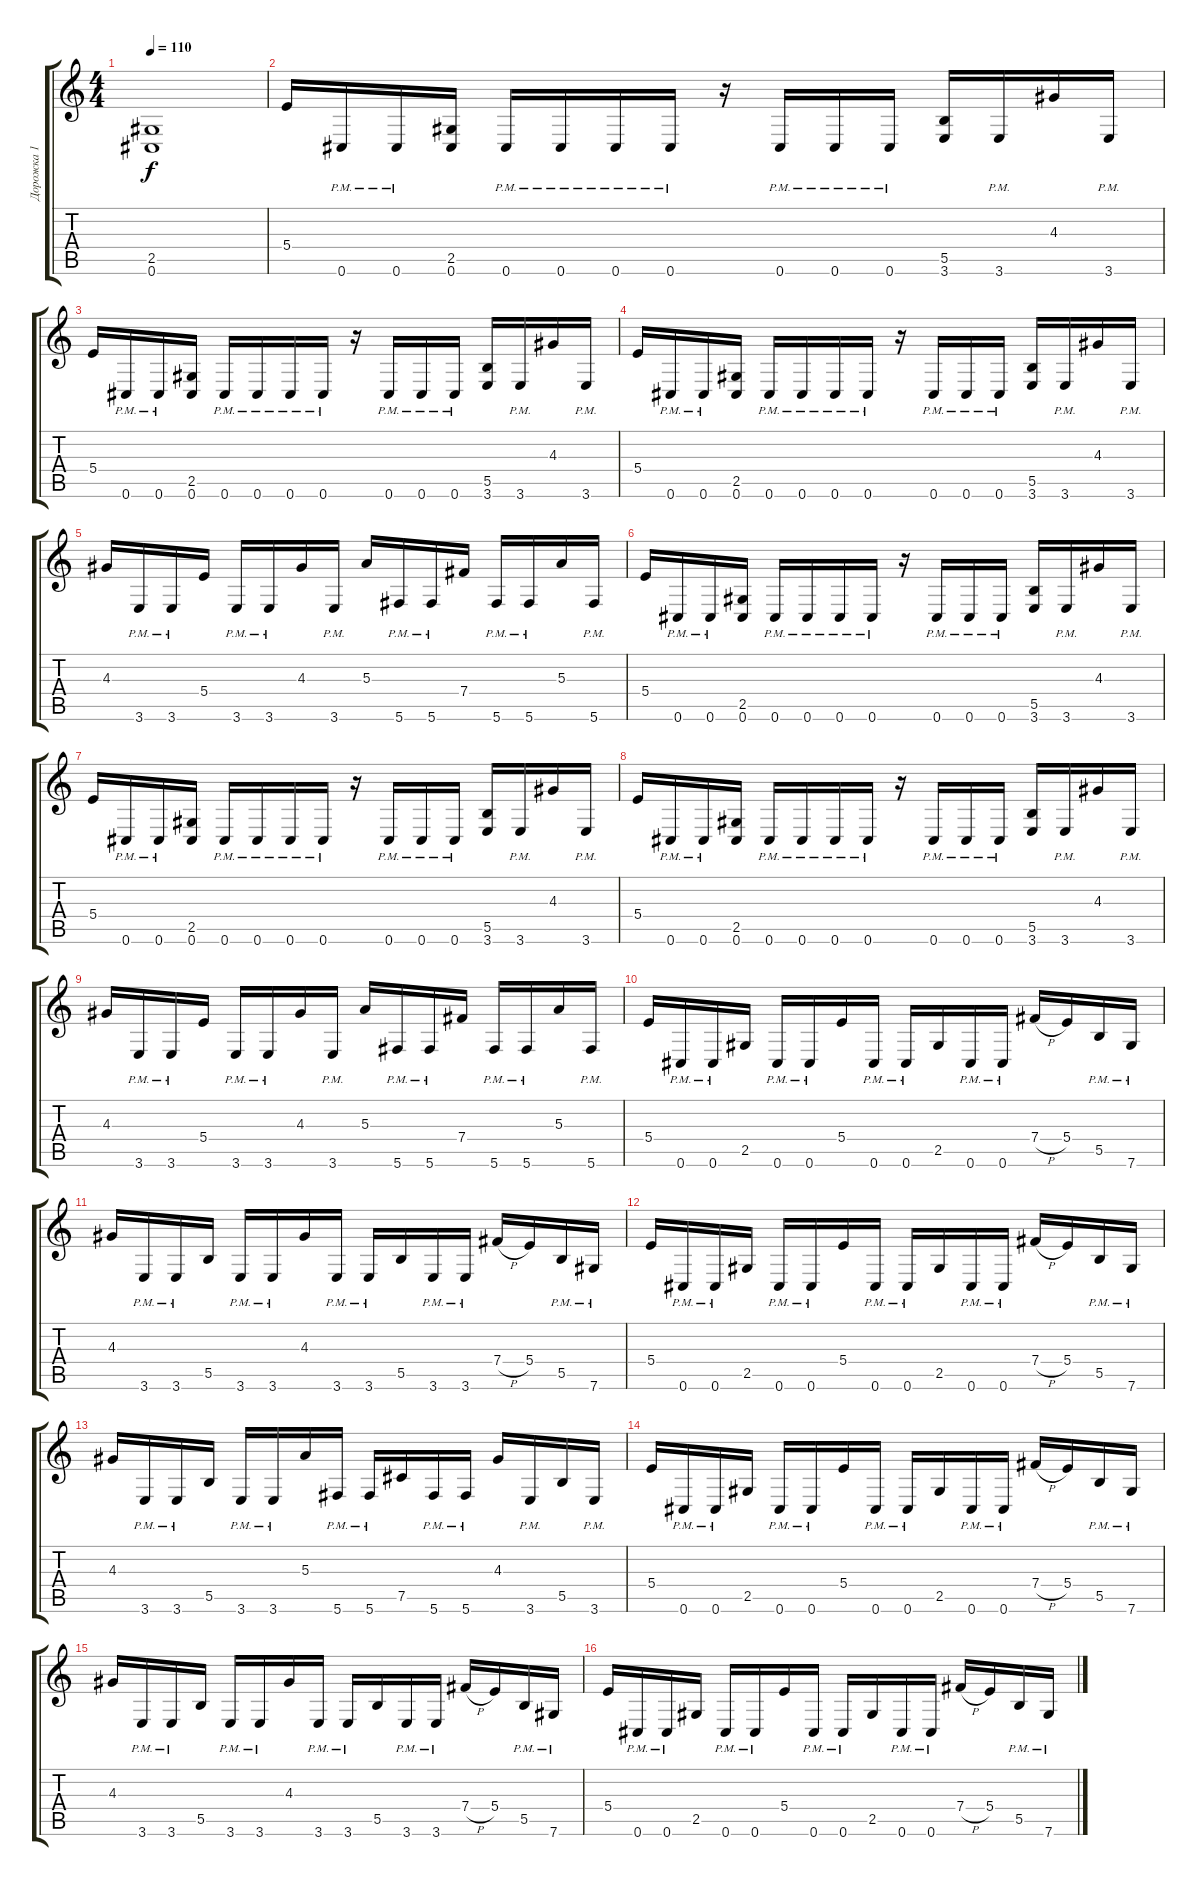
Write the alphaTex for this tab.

\track ("Дорожка 1" "Дорожка 1") {instrument distortionguitar}
\staff {score tabs}
\tuning (Db4 Ab3 E3 B2 Gb2 Db2) {hide}
\ts (4 4)
\tempo 110
\clef g2
\ks c
(2.5 0.6).1{dy f} |
5.4.16 0.6{pm}.16 0.6{pm}.16 (2.5 0.6).16 0.6{pm}.16 0.6{pm}.16 0.6{pm}.16 0.6{pm}.16 r.16 0.6{pm}.16 0.6{pm}.16 0.6{pm}.16 (5.5 3.6).16 3.6{pm}.16 4.3.16 3.6{pm}.16 |
5.4.16 0.6{pm}.16 0.6{pm}.16 (2.5 0.6).16 0.6{pm}.16 0.6{pm}.16 0.6{pm}.16 0.6{pm}.16 r.16 0.6{pm}.16 0.6{pm}.16 0.6{pm}.16 (5.5 3.6).16 3.6{pm}.16 4.3.16 3.6{pm}.16 |
5.4.16 0.6{pm}.16 0.6{pm}.16 (2.5 0.6).16 0.6{pm}.16 0.6{pm}.16 0.6{pm}.16 0.6{pm}.16 r.16 0.6{pm}.16 0.6{pm}.16 0.6{pm}.16 (5.5 3.6).16 3.6{pm}.16 4.3.16 3.6{pm}.16 |
4.3.16 3.6{pm}.16 3.6{pm}.16 5.4.16 3.6{pm}.16 3.6{pm}.16 4.3.16 3.6{pm}.16 5.3.16 5.6{pm}.16 5.6{pm}.16 7.4.16 5.6{pm}.16 5.6{pm}.16 5.3.16 5.6{pm}.16 |
5.4.16 0.6{pm}.16 0.6{pm}.16 (2.5 0.6).16 0.6{pm}.16 0.6{pm}.16 0.6{pm}.16 0.6{pm}.16 r.16 0.6{pm}.16 0.6{pm}.16 0.6{pm}.16 (5.5 3.6).16 3.6{pm}.16 4.3.16 3.6{pm}.16 |
5.4.16 0.6{pm}.16 0.6{pm}.16 (2.5 0.6).16 0.6{pm}.16 0.6{pm}.16 0.6{pm}.16 0.6{pm}.16 r.16 0.6{pm}.16 0.6{pm}.16 0.6{pm}.16 (5.5 3.6).16 3.6{pm}.16 4.3.16 3.6{pm}.16 |
5.4.16 0.6{pm}.16 0.6{pm}.16 (2.5 0.6).16 0.6{pm}.16 0.6{pm}.16 0.6{pm}.16 0.6{pm}.16 r.16 0.6{pm}.16 0.6{pm}.16 0.6{pm}.16 (5.5 3.6).16 3.6{pm}.16 4.3.16 3.6{pm}.16 |
4.3.16 3.6{pm}.16 3.6{pm}.16 5.4.16 3.6{pm}.16 3.6{pm}.16 4.3.16 3.6{pm}.16 5.3.16 5.6{pm}.16 5.6{pm}.16 7.4.16 5.6{pm}.16 5.6{pm}.16 5.3.16 5.6{pm}.16 |
5.4.16 0.6{pm}.16 0.6{pm}.16 2.5.16 0.6{pm}.16 0.6{pm}.16 5.4.16 0.6{pm}.16 0.6{pm}.16 2.5.16 0.6{pm}.16 0.6{pm}.16 7.4{h}.16 5.4.16 5.5{pm}.16 7.6{pm}.16 |
4.3.16 3.6{pm}.16 3.6{pm}.16 5.5.16 3.6{pm}.16 3.6{pm}.16 4.3.16 3.6{pm}.16 3.6{pm}.16 5.5.16 3.6{pm}.16 3.6{pm}.16 7.4{h}.16 5.4.16 5.5{pm}.16 7.6{pm}.16 |
5.4.16 0.6{pm}.16 0.6{pm}.16 2.5.16 0.6{pm}.16 0.6{pm}.16 5.4.16 0.6{pm}.16 0.6{pm}.16 2.5.16 0.6{pm}.16 0.6{pm}.16 7.4{h}.16 5.4.16 5.5{pm}.16 7.6{pm}.16 |
4.3.16 3.6{pm}.16 3.6{pm}.16 5.5.16 3.6{pm}.16 3.6{pm}.16 5.3.16 5.6{pm}.16 5.6{pm}.16 7.5.16 5.6{pm}.16 5.6{pm}.16 4.3.16 3.6{pm}.16 5.5.16 3.6{pm}.16 |
5.4.16 0.6{pm}.16 0.6{pm}.16 2.5.16 0.6{pm}.16 0.6{pm}.16 5.4.16 0.6{pm}.16 0.6{pm}.16 2.5.16 0.6{pm}.16 0.6{pm}.16 7.4{h}.16 5.4.16 5.5{pm}.16 7.6{pm}.16 |
4.3.16 3.6{pm}.16 3.6{pm}.16 5.5.16 3.6{pm}.16 3.6{pm}.16 4.3.16 3.6{pm}.16 3.6{pm}.16 5.5.16 3.6{pm}.16 3.6{pm}.16 7.4{h}.16 5.4.16 5.5{pm}.16 7.6{pm}.16 |
5.4.16 0.6{pm}.16 0.6{pm}.16 2.5.16 0.6{pm}.16 0.6{pm}.16 5.4.16 0.6{pm}.16 0.6{pm}.16 2.5.16 0.6{pm}.16 0.6{pm}.16 7.4{h}.16 5.4.16 5.5{pm}.16 7.6{pm}.16
